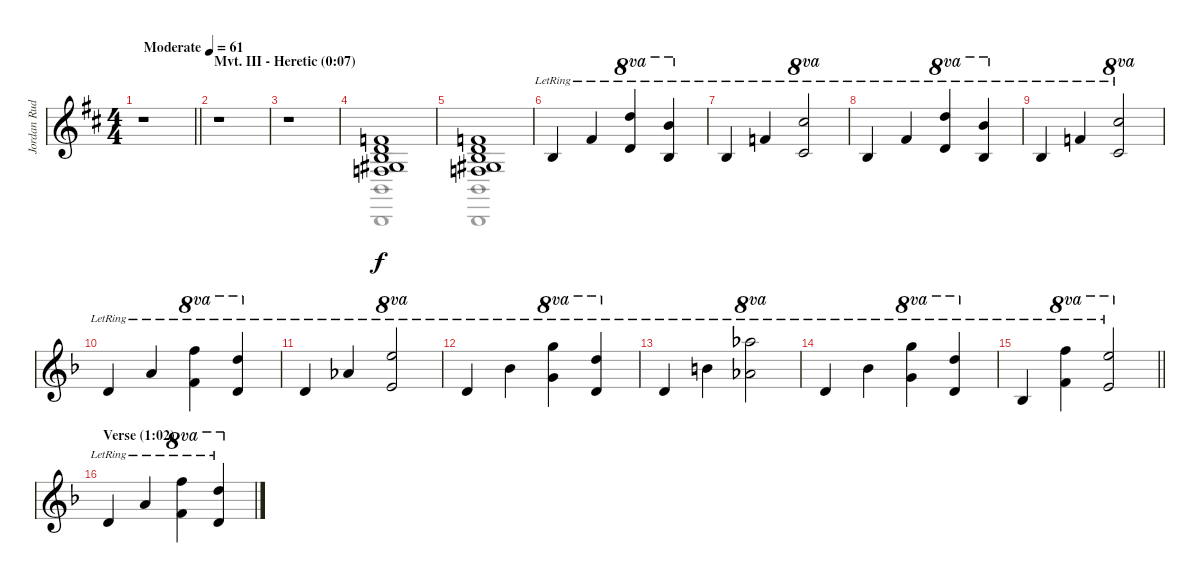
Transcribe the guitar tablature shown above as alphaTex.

\track ("Jordan Rudess Keys Lead" "Jordan Rud") {instrument acousticgrandpiano}
\staff {score}
\tuning (E4 B3 G3 D3 A2 E2 B1) {hide}
\voice
\ts (4 4)
\tempo (61 "Moderate")
\clef g2
\barLineRight lightlight
\ks bminor
r.1{dy f instrument acousticgrandpiano} |
\section ("" "Mvt. III - Heretic (0:07)")
r.1 |
r.1{volume 0} |
(1.1 3.2 4.3 6.4 8.5).1{volume 13} |
(1.1 0.2 1.3 3.4 17.5).1 |
0.2{lr}.4 2.1{lr}.4 (10.1{lr} 27.2{lr}).4{ot 8va} (7.1{lr} 24.2{lr}).4{ot 8va} |
0.2{lr}.4 1.1{lr}.4 (9.1{lr} 26.2{lr}).2{ot 8va} |
0.2{lr}.4 2.1{lr}.4 (10.1{lr} 27.2{lr}).4{ot 8va} (7.1{lr} 24.2{lr}).4{ot 8va} |
0.2{lr}.4 1.1{lr}.4 (9.1{lr} 26.2{lr}).2{ot 8va} |
\ks dminor
3.2{lr}.4 5.1{lr}.4 (13.1{lr} 30.2{lr}).4{ot 8va} (10.1{lr} 27.2{lr}).4{ot 8va} |
3.2{lr}.4 4.1{lr}.4 (12.1{lr} 29.2{lr}).2{ot 8va} |
3.2{lr}.4 6.1{lr}.4 (27.1{lr} 20.2).4{ot 8va} (10.1{lr} 27.2{lr}).4{ot 8va} |
3.2{lr}.4 7.1{lr}.4 (28.1{lr} 21.2{lr}).2{ot 8va} |
3.2{lr}.4 6.1{lr}.4 (27.1{lr} 20.2).4{ot 8va} (10.1{lr} 27.2{lr}).4{ot 8va} |
\barLineRight lightlight
3.3{lr}.4 (13.1{lr} 30.2{lr}).4{ot 8va} (12.1{lr} 29.2{lr}).2{ot 8va} |
\section ("" "Verse (1:02)")
3.2{lr}.4 5.1{lr}.4 (13.1{lr} 30.2{lr}).4{ot 8va} (10.1{lr} 27.2{lr}).4{ot 8va}
\voice
\clef g2
\ottava regular
\simile none
\barLineRight lightlight
\ks bminor
|
|
|
(2.5 0.7).1 |
(2.5 0.7).1 |
|
|
|
|
\ks dminor
|
|
|
|
|
\barLineRight lightlight
|
